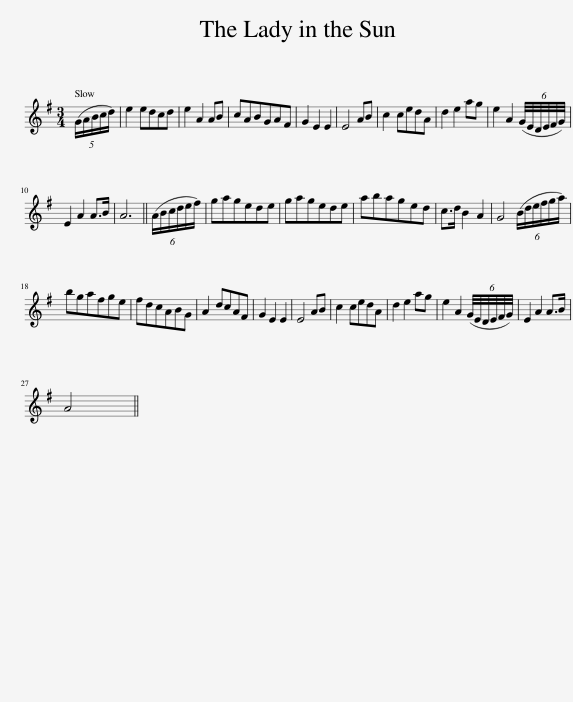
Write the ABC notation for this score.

X:1
L:1/8
M:3/4
I:linebreak $
K:G
V:1 treble
V:1
 (5:2:5(G/A/B/c/d/) | e2 edcd | e2 A2 AB | cABGAF | G2 E2 E2 | %5
 E4 AB | c2 cedA | d2 e2 ag | e2 A2 (6:2:6(G/4E/4D/4E/4F/4G/4) |$ E2 A2 A>B | %10
 A6 || (6:2:6(A/B/c/d/e/f/) | gagede | gagede | abaged | %15
 c>d B2 A2 | G4 (6:2:6(B/d/e/f/g/a/) |$ bgafge | fdcABG | A2 dcAF | %20
 G2 E2 E2 | E4 AB | c2 cedA | d2 e2 ag | e2 A2 (6:2:6(G/4E/4D/4E/4F/4G/4) | %25
 E2 A2 A>B |$ A4 || %27
